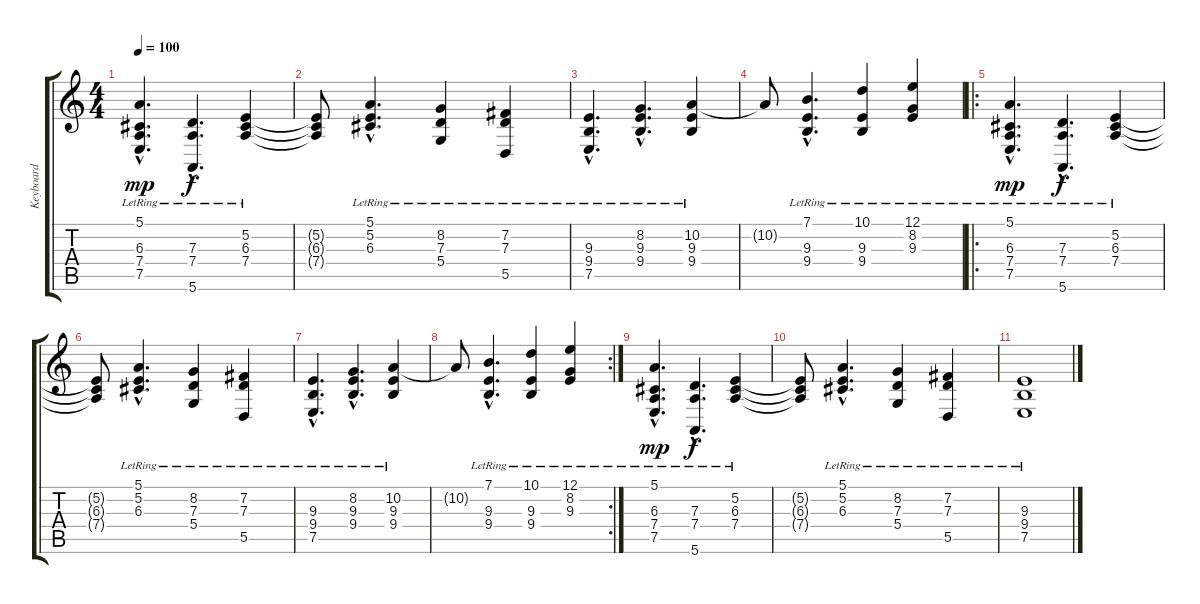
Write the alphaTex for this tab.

\track ("Keyboard" "Keyboard") {instrument acousticgrandpiano}
\staff {score tabs}
\tuning (E4 B3 G3 D3 A2 E2) {hide}
\ts (4 4)
\tempo 100
\clef g2
\ks c
(5.1{hac} 6.3{hac lr} 7.4{hac lr} 7.5{hac lr}).4{d dy mp volume 14 instrument acousticgrandpiano} (7.3{hac lr} 7.4{hac lr} 5.6{hac lr}).4{d dy f} (5.2{lr} 6.3{lr} 7.4{lr}).4 |
(5.2{t} 6.3{t} 7.4{t}).8 (5.1{hac lr} 5.2{hac lr} 6.3{hac lr}).4{d} (8.2{lr} 7.3{lr} 5.4{lr}).4 (7.2{lr} 7.3{lr} 5.5{lr}).4 |
(9.3{hac lr} 9.4{hac lr} 7.5{hac lr}).4{d} (8.2{hac lr} 9.3{hac lr} 9.4{hac lr}).4{d} (10.2 9.3{lr} 9.4).4 |
10.2{t}.8 (7.1{hac lr} 9.3{hac lr} 9.4{hac lr}).4{d} (10.1{lr} 9.3{lr} 9.4{lr}).4 (12.1{lr} 8.2{lr} 9.3{lr}).4 |
\ro
(5.1{hac} 6.3{hac lr} 7.4{hac lr} 7.5{hac lr}).4{d dy mp volume 14 instrument acousticgrandpiano} (7.3{hac lr} 7.4{hac lr} 5.6{hac lr}).4{d dy f} (5.2{lr} 6.3{lr} 7.4{lr}).4 |
(5.2{t} 6.3{t} 7.4{t}).8 (5.1{hac lr} 5.2{hac lr} 6.3{hac lr}).4{d} (8.2{lr} 7.3{lr} 5.4{lr}).4 (7.2{lr} 7.3{lr} 5.5{lr}).4 |
(9.3{hac lr} 9.4{hac lr} 7.5{hac lr}).4{d} (8.2{hac lr} 9.3{hac lr} 9.4{hac lr}).4{d} (10.2 9.3{lr} 9.4).4 |
\rc 2
10.2{t}.8 (7.1{hac lr} 9.3{hac lr} 9.4{hac lr}).4{d} (10.1{lr} 9.3{lr} 9.4{lr}).4 (12.1{lr} 8.2{lr} 9.3{lr}).4 |
(5.1{hac} 6.3{hac lr} 7.4{hac lr} 7.5{hac lr}).4{d dy mp volume 14 instrument acousticgrandpiano} (7.3{hac lr} 7.4{hac lr} 5.6{hac lr}).4{d dy f} (5.2{lr} 6.3{lr} 7.4{lr}).4 |
(5.2{t} 6.3{t} 7.4{t}).8 (5.1{hac lr} 5.2{hac lr} 6.3{hac lr}).4{d} (8.2{lr} 7.3{lr} 5.4{lr}).4 (7.2{lr} 7.3{lr} 5.5{lr}).4 |
(9.3{lr} 9.4{lr} 7.5{lr}).1
